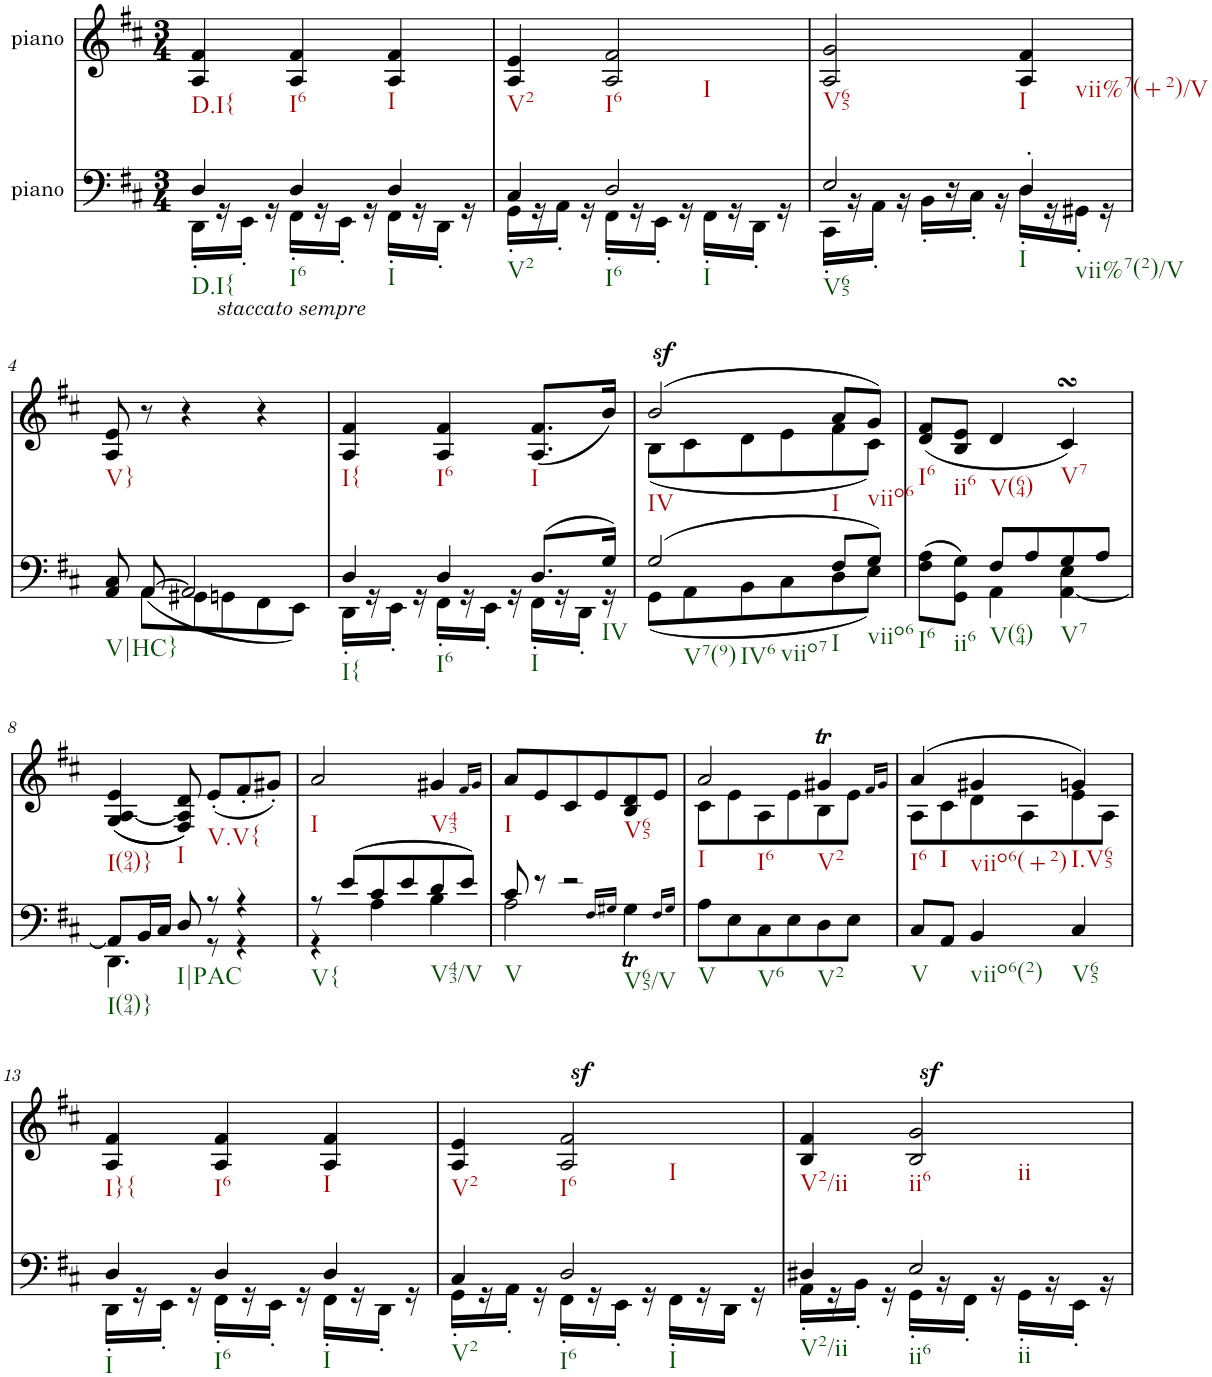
**kern	**kern	**dynam
*part2	*part1	*part1
*staff2	*staff1	*staff1
*I"piano	*I"piano	*
*I'Pno	*I'Pno	*
*clefF4	*clefG2	*
*k[f#c#]	*k[f#c#]	*
*D:	*D:	*
*M3/4	*M3/4	*
=1	=1	=1
*^	*	*
4D/	16DD'\LL	4A/ 4f#/	.
.	16r	.	.
.	16EE'\JJ	.	.
.	16r	.	.
4D/	16FF#'\LL	4A/ 4f#/	.
.	16r	.	.
.	16EE'\JJ	.	.
.	16r	.	.
4D/	16FF#'\LL	4A/ 4f#/	.
.	16r	.	.
.	16DD'\JJ	.	.
.	16r	.	.
=2	=2	=2	=2
4C#/	16GG'\LL	4A/ 4e/	.
.	16r	.	.
.	16AA'\JJ	.	.
.	16r	.	.
2D/	16FF#'\LL	2A/ 2f#/	.
.	16r	.	.
.	16EE'\JJ	.	.
.	16r	.	.
.	16FF#'\LL	.	.
.	16r	.	.
.	16DD'\JJ	.	.
.	16r	.	.
=3	=3	=3	=3
2E/	16CC#'\LL	2A/ 2g/	.
.	16r	.	.
.	16AA'\JJ	.	.
.	16r	.	.
.	16BB'\LL	.	.
.	16r	.	.
.	16C#'\JJ	.	.
.	16r	.	.
4D'/	16D'\LL	4A/ 4f#/	.
.	16r	.	.
.	16GG#X'\JJ	.	.
.	16r	.	.
!!LO:LB:g=z
=4	=4	=4	=4
8ryy	8AA/ 8C#/	8A/ 8e/	.
(<[8AA/	8AA\L	8r	.
2AA/]	8GG#X\	4r	.
.	8GGn\	.	.
.	8FF#\	4r	.
.	8EE\J)	.	.
=5	=5	=5	=5
!	!	!	!LO:DY:a
4D/	16DD'\LL	4A/ 4f#/	other-dynamics
.	16r	.	.
.	16EE'\JJ	.	.
.	16r	.	.
4D/	16FF#'\LL	4A/ 4f#/	.
.	16r	.	.
.	16EE'\JJ	.	.
.	16r	.	.
(8.D/L	16FF#'\LL	(8.A/ 8.f#/L	.
.	16r	.	.
.	16DD'\JJ	.	.
16G/Jk)	16r	16b/Jk)	.
=6	=6	=6	=6
*	*	*^	*
!	!	!	!	!LO:DY:a
(2G/	(8GG\L	(2b/	(8B\L	sf
.	8AA\	.	8c#\	.
.	8BB\	.	8d\	.
.	8C#\	.	8e\	.
8F#/L	8D\	8a/L	8f#\	.
8G/J)	8E\J)	8g/J)	8c#\J)	.
*	*	*v	*v	*
=7	=7	=7	=7
4ryy	(>8F#\ 8A\L	(8d/ 8f#/L	.
.	8GG\ 8G\J)	8B/ 8e/J	.
8F#/L	4AA\	4d/	.
8A/	.	.	.
8G/	[4AA\ 4E\	4c#sSsS/)	.
8A/J	.	.	.
!!LO:LB:g=z
=8	=8	=8	=8
8AA/L]	4.DD\	((<4G/ [4A/ 4e/	.
16BB/L	.	.	.
16C#/JJ	.	.	.
8D/	.	8F#/ 8A/] 8d/))	.
8r	8r	(8e'/L	.
4r	4r	8f#'/	.
.	.	8g#X'/J)	.
=9	=9	=9	=9
8r	4r	2a/	.
(8e/L	.	.	.
8c#/	4A\	.	.
8e/	.	.	.
8d/	4B\	4g#X/	.
8e/J)	.	.	.
.	.	16qf#/LL	.
.	.	16qg#/JJ	.
=10	=10	=10	=10
8c#/	2A\	8a/L	.
8r	.	8e/	.
2r	.	8c#/	.
.	.	8e/	.
.	16qF#/LL	.	.
.	16qG#X/JJ	.	.
.	4G#t\	8B/ 8d/	.
.	.	8e/J	.
.	16qF#/LL	.	.
.	16qG#/JJ	.	.
*v	*v	*	*
=11	=11	=11
*	*^	*
8A\L	2a/	8c#\L	.
8E\	.	8e\	.
8C#\	.	8A\	.
8E\	.	8e\	.
8D\	4g#Xt/	8B\	.
8E\J	.	8e\J	.
.	.	16qf#/LL	.
.	.	16qg#/JJ	.
=12	=12	=12	=12
8C#/L	(4a/	8A\L	.
8AA/J	.	8c#\	.
4BB/	4g#X/	8d\	.
.	.	8A\	.
4C#/	4gn/)	8e\	.
.	.	8A\J	.
*	*v	*v	*
!!LO:LB:g=z
=13	=13	=13
*^	*	*
4D/	16DD'\LL	4A/ 4f#/	.
.	16r	.	.
.	16EE'\JJ	.	.
.	16r	.	.
4D/	16FF#'\LL	4A/ 4f#/	.
.	16r	.	.
.	16EE'\JJ	.	.
.	16r	.	.
4D/	16FF#'\LL	4A/ 4f#/	.
.	16r	.	.
.	16DD'\JJ	.	.
.	16r	.	.
=14	=14	=14	=14
4C#/	16GG'\LL	4A/ 4e/	.
.	16r	.	.
.	16AA'\JJ	.	.
.	16r	.	.
2D/	16FF#'\LL	2A/z> 2f#/z>	.
.	16r	.	.
.	16EE'\JJ	.	.
.	16r	.	.
.	16FF#'\LL	.	.
.	16r	.	.
.	16DD\JJ	.	.
.	16r	.	.
=15	=15	=15	=15
4D#X/	16AA'\LL	4B/ 4f#/	.
.	16r	.	.
.	16BB'\JJ	.	.
.	16r	.	.
2E/	16GG'\LL	2B/z> 2g/z>	.
.	16r	.	.
.	16FF#'\JJ	.	.
.	16r	.	.
.	16GG'\LL	.	.
.	16r	.	.
.	16EE'\JJ	.	.
.	16r	.	.
*v	*v	*	*
=	=	=
*-	*-	*-
